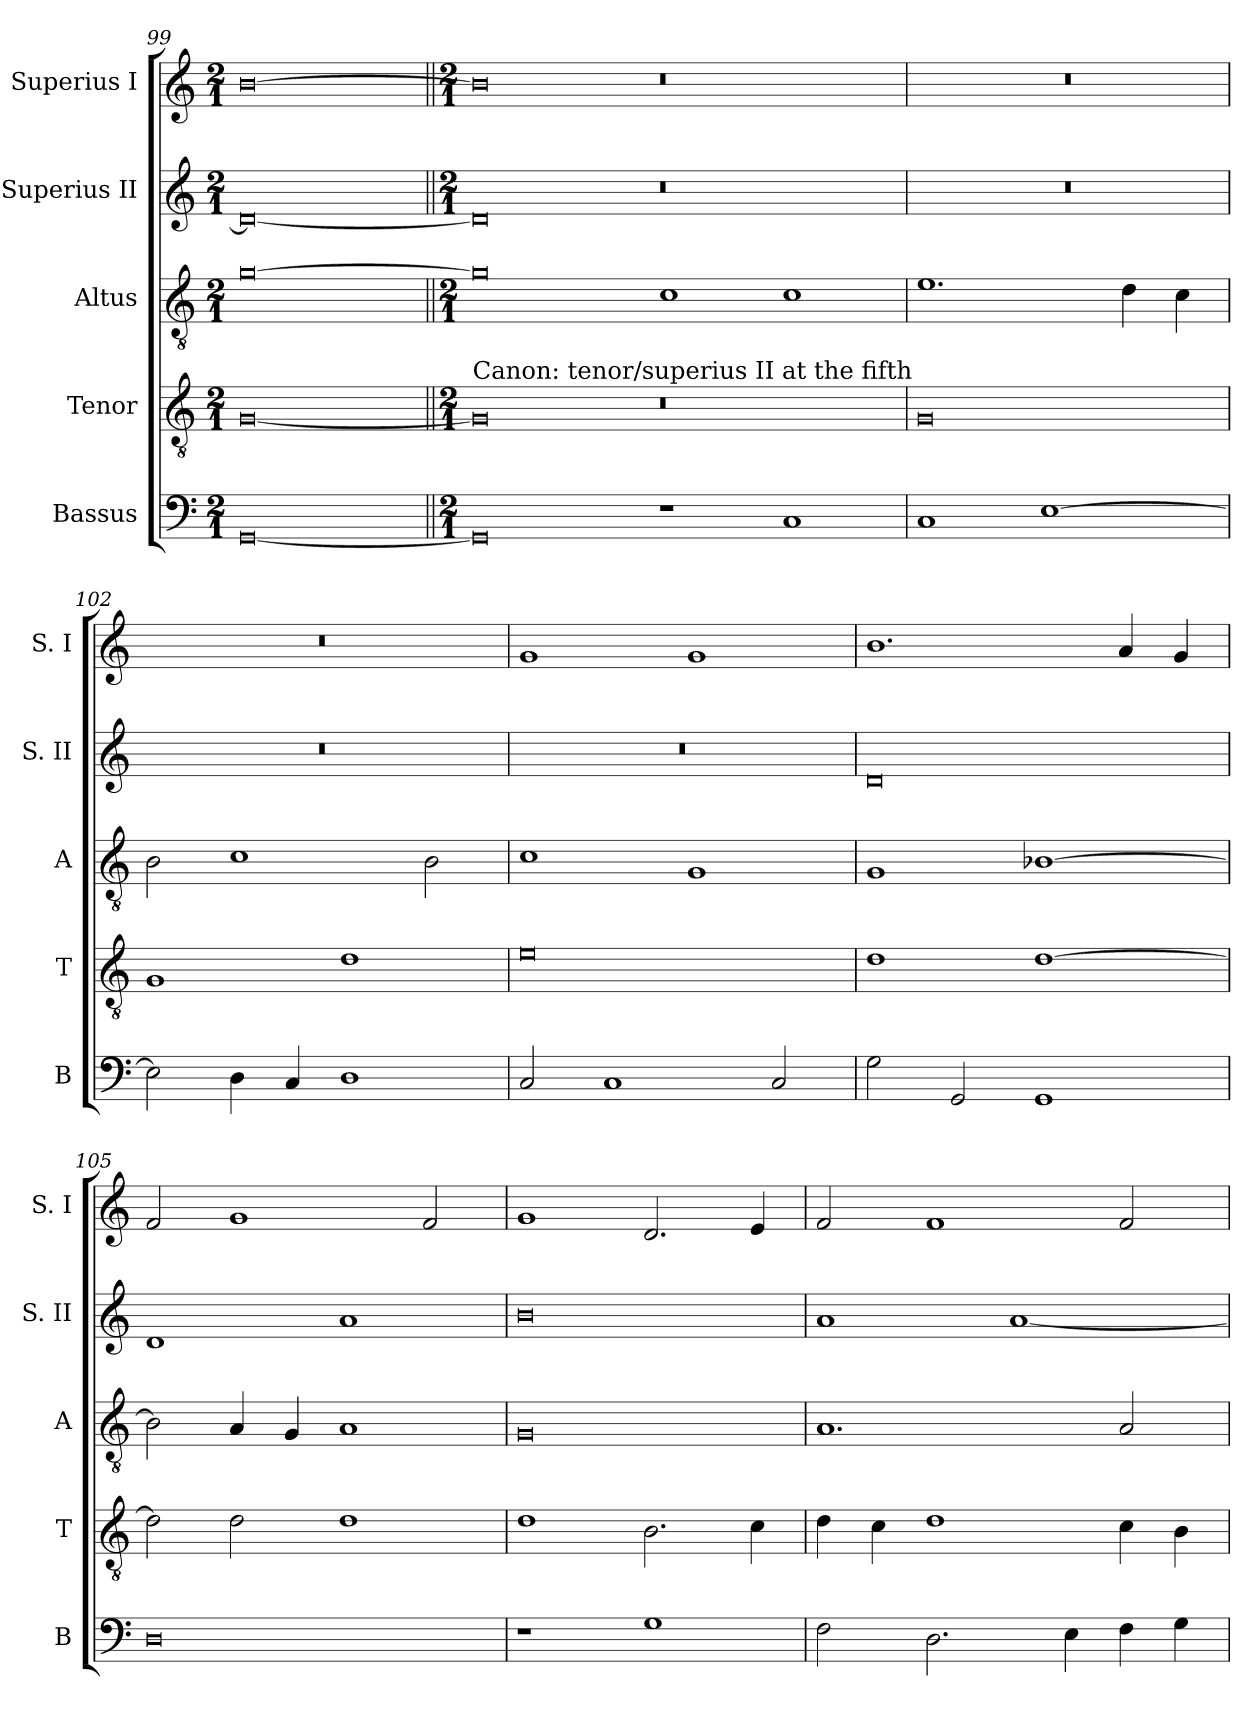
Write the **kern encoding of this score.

**kern	**kern	**kern	**kern	**kern
*part5	*part4	*part3	*part2	*part1
*staff5	*staff4	*staff3	*staff2	*staff1
*I"Bassus	*I"Tenor	*I"Altus	*I"Superius II	*I"Superius I
*I'B	*I'T	*I'A	*I'S. II	*I'S. I
*clefF4	*clefGv2	*clefGv2	*clefG2	*clefG2
*k[]	*k[]	*k[]	*k[]	*k[]
*C:	*C:	*C:	*C:	*C:
*M2/1	*M2/1	*M2/1	*M2/1	*M2/1
=99	=99	=99	=99	=99
[0GG	[0G	[0g	0d_	[0b
=100||	=100||	=100||	=100||	=100||
*M2/1	*M2/1	*M2/1	*M2/1	*M2/1
!	!LO:TX:a:t=Canon&colon; tenor/superius II at the fifth	!	!	!
0GG]	0G]	0g]	0d]	0b]
1r	0r	1c	0r	0r
1C	.	1c	.	.
=101	=101	=101	=101	=101
1C	0G	1.e	0r	0r
[1E	.	.	.	.
.	.	4d	.	.
.	.	4c	.	.
=102	=102	=102	=102	=102
2E]	1G	2B	0r	0r
4D	.	1c	.	.
4C	.	.	.	.
1D	1d	.	.	.
.	.	2B	.	.
=103	=103	=103	=103	=103
2C	0e	1c	0r	1g
1C	.	.	.	.
.	.	1G	.	1g
2C	.	.	.	.
=104	=104	=104	=104	=104
2G	1d	1G	0d	1.b
2GG	.	.	.	.
1GG	[1d	[1B-X	.	.
.	.	.	.	4a
.	.	.	.	4g
=105	=105	=105	=105	=105
0D	2d]	2B-]	1d	2f
.	2d	4A	.	1g
.	.	4G	.	.
.	1d	1A	1a	.
.	.	.	.	2f
=106	=106	=106	=106	=106
1r	1d	0G	0b	1g
1G	2.B	.	.	2.d
.	4c	.	.	4e
=107	=107	=107	=107	=107
2F	4d	1.A	1a	2f
.	4c	.	.	.
2.D	1d	.	.	1f
.	.	.	[1a	.
4E	.	.	.	.
4F	4c	2A	.	2f
4G	4B	.	.	.
=	=	=	=	=
*-	*-	*-	*-	*-
